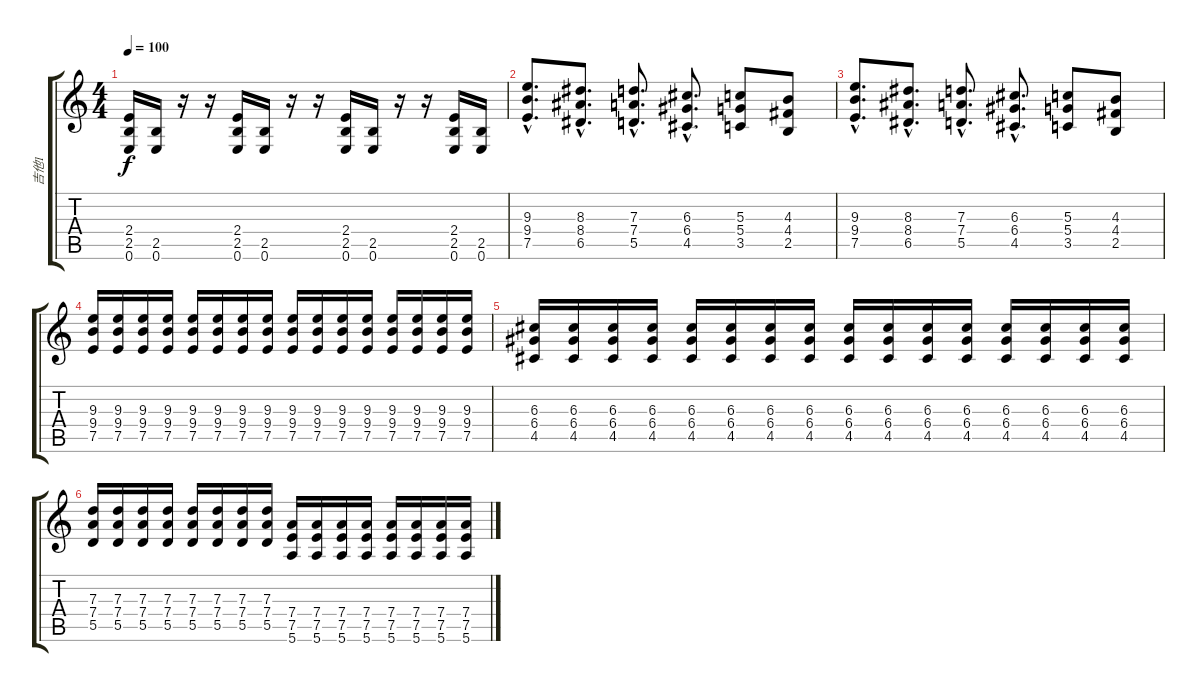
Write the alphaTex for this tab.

\track ("吉他1" "吉他1") {instrument electricguitarmuted}
\staff {score tabs}
\tuning (E4 B3 G3 D3 A2 E2) {hide}
\ts (4 4)
\tempo 100
\clef g2
\ks c
(2.4 2.5 0.6).16{dy f} (2.5 0.6).16 r.16 r.16 (2.4 2.5 0.6).16 (2.5 0.6).16 r.16 r.16 (2.4 2.5 0.6).16 (2.5 0.6).16 r.16 r.16 (2.4 2.5 0.6).16 (2.5 0.6).16 |
(9.3{hac} 9.4{hac} 7.5{hac}).8{d} (8.3{hac} 8.4{hac} 6.5{hac}).8{d} (7.3{hac} 7.4{hac} 5.5{hac}).8{d} (6.3{hac} 6.4{hac} 4.5{hac}).8{d} (5.3 5.4 3.5).8 (4.3 4.4 2.5).8 |
(9.3{hac} 9.4{hac} 7.5{hac}).8{d} (8.3{hac} 8.4{hac} 6.5{hac}).8{d} (7.3{hac} 7.4{hac} 5.5{hac}).8{d} (6.3{hac} 6.4{hac} 4.5{hac}).8{d} (5.3 5.4 3.5).8 (4.3 4.4 2.5).8 |
(9.3 9.4 7.5).16 (9.3 9.4 7.5).16 (9.3 9.4 7.5).16 (9.3 9.4 7.5).16 (9.3 9.4 7.5).16 (9.3 9.4 7.5).16 (9.3 9.4 7.5).16 (9.3 9.4 7.5).16 (9.3 9.4 7.5).16 (9.3 9.4 7.5).16 (9.3 9.4 7.5).16 (9.3 9.4 7.5).16 (9.3 9.4 7.5).16 (9.3 9.4 7.5).16 (9.3 9.4 7.5).16 (9.3 9.4 7.5).16 |
(6.3 6.4 4.5).16 (6.3 6.4 4.5).16 (6.3 6.4 4.5).16 (6.3 6.4 4.5).16 (6.3 6.4 4.5).16 (6.3 6.4 4.5).16 (6.3 6.4 4.5).16 (6.3 6.4 4.5).16 (6.3 6.4 4.5).16 (6.3 6.4 4.5).16 (6.3 6.4 4.5).16 (6.3 6.4 4.5).16 (6.3 6.4 4.5).16 (6.3 6.4 4.5).16 (6.3 6.4 4.5).16 (6.3 6.4 4.5).16 |
(7.3 7.4 5.5).16 (7.3 7.4 5.5).16 (7.3 7.4 5.5).16 (7.3 7.4 5.5).16 (7.3 7.4 5.5).16 (7.3 7.4 5.5).16 (7.3 7.4 5.5).16 (7.3 7.4 5.5).16 (7.4 7.5 5.6).16 (7.4 7.5 5.6).16 (7.4 7.5 5.6).16 (7.4 7.5 5.6).16 (7.4 7.5 5.6).16 (7.4 7.5 5.6).16 (7.4 7.5 5.6).16 (7.4 7.5 5.6).16
